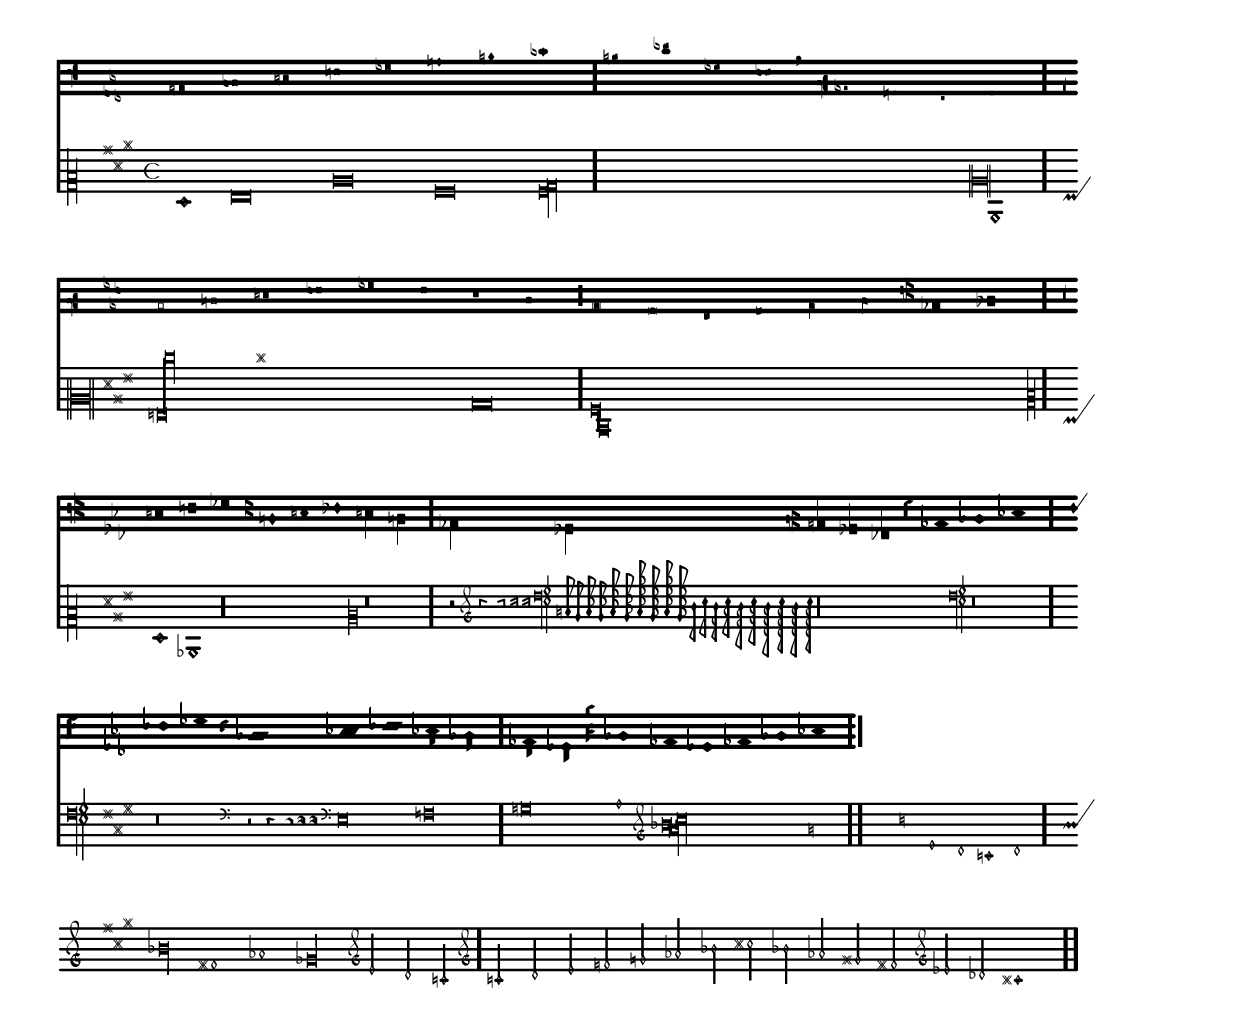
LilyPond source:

\version "2.6.0"
% TODO: split ancient-font into seperate files; possibly in
% different locations.
\header {
texidoc = "@cindex Ancient Font
Here are shown many (all?) of the symbols that are
included in LilyPond's support of ancient notation.
"
}


upperStaff = \context GregorianStaff = "upperStaff" <<
  \context GregorianVoice <<
    \set Score.timing = ##f
%   \set Score.forceAccidental = ##t %%%%%%%% FIXME: what happened to this property?

    \override Staff.StaffSymbol  #'line-count = #4

     \transpose c c {
	\override Staff.KeySignature  #'style = #'vaticana
	\override Staff.Accidental  #'style = #'vaticana
	\override NoteHead  #'style = #'vaticana.punctum
	\key es \major
	\clef "vaticana-fa2"
	c!1 des! e! f! ges!

	\override NoteHead  #'style = #'vaticana.inclinatum
	a! b! ces'
	\override Staff.BarLine  #'bar-size = #3.0 \bar "|"
%	\break % 1 (8*1)

	\override NoteHead  #'style = #'vaticana.quilisma
	b! des'! ges! fes!
	\breathe
	\clef "vaticana-fa1"
	\override NoteHead  #'style = #'vaticana.plica
	es d
	\override NoteHead  #'style = #'vaticana.reverse.plica
	c d
	\override Staff.BarLine  #'bar-size = #3.0 \bar "|"
%	\break %2 (8*1)

	\override NoteHead  #'style = #'vaticana.punctum.cavum
	es f
	\override NoteHead  #'style = #'vaticana.lpes
	g as
	\override NoteHead  #'style = #'vaticana.upes
	bes as
	\override NoteHead  #'style = #'vaticana.vupes
	g f
	\override NoteHead  #'style = #'vaticana.linea.punctum
	\override Staff.BarLine  #'bar-size = #2.0 \bar "|"
%	\break % 3 (8*1)

	es d
	\override NoteHead  #'style = #'vaticana.epiphonus
	c d
	\override NoteHead  #'style = #'vaticana.cephalicus
	es f

	\override Staff.KeySignature  #'style = #'medicaea
	\override Staff.Accidental  #'style = #'medicaea
	\override Staff.Custos  #'style = #'medicaea
	\override NoteHead  #'style = #'medicaea.punctum
	\clef "medicaea-fa2"
	ces! des!
	\override Staff.BarLine  #'bar-size = #3.0 \bar "|"
%	\break % 4 (8*1)

	e! f! ges!
	\clef "medicaea-do2"
	\override NoteHead  #'style = #'medicaea.inclinatum
	a! b! ces'!
	\override NoteHead  #'style = #'medicaea.virga
	b! a!
	\override Staff.BarLine  #'bar-size = #3.0 \bar "|"
%	\break % 5 (8*1)

	ges! fes!
	\clef "medicaea-fa1"
	\override NoteHead  #'style = #'medicaea.rvirga
	e! des! ces!

	\override Staff.KeySignature  #'style = #'hufnagel
	\override Staff.Accidental  #'style = #'hufnagel
	\override Staff.Custos  #'style = #'hufnagel
	\override NoteHead  #'style = #'hufnagel.punctum
	\clef "hufnagel-fa2"
	ces! des! es!
	\override Staff.BarLine  #'bar-size = #3.0 \bar "|"
%	\break % 6 (8*1)

	fes! ges!
	\clef "hufnagel-do2"
	\override NoteHead  #'style = #'hufnagel.lpes
	as! bes! ces'!
	\override NoteHead  #'style = #'hufnagel.virga
	bes! as!
	\override Staff.BarLine  #'bar-size = #3.0 \bar "|"
%	\break % 7 (8*1)

	ges! fes!
	\clef "hufnagel-do-fa"
	\override NoteHead  #'style = #'hufnagel.punctum
	es! des! ces! des! es! fes!
	\bar "||"
%	\break % 8 (8*1)

	s32*1
%	\break % 12 (32*1)
    }
  >>
>>

lowerStaff = \context MensuralStaff = "lowerStaff" <<
  \context MensuralVoice <<
    
    % this is broken until further notice -- see refman
    % \override Staff.StaffSymbol  #'line-count = #5
    \context Staff \applyoutput #(outputproperty-compatibility (make-type-checker 'staff-symbol-interface) 'line-count 5)

     \transpose c c {
	\set autoBeaming = ##f
	\override NoteHead  #'style = #'neomensural
	\override Rest  #'style = #'neomensural
	\key a \major

% FIXME: lily crashes on some (invalid?) ligatures with:
%   ERROR: In procedure gh_scm2int:
%   ERROR: Wrong type argument in position 1: ()

% FIXME: lily emits "Programming error: Infinity or NaN encountered"
% on many ligatures such as BB.

	cis'1 d'\breve gis'\breve e'\breve \[ e'\longa fis'\longa \]
	\set Staff.forceClef = ##t
	\clef "neomensural-c2"
	cis1
	\bar "|"
%	\break % 2 (16*1)

	\[ g\breve dis''\longa \]
	b\breve \[ a\longa d\longa \]
	\clef "petrucci-c2"
%	\break % 4 (16*1)

	fis1 ces1
	\clef "petrucci-c2"
	r\longa
	\set Staff.forceClef = ##t
	\clef "mensural-c2"
	r\breve
	\bar "|"
%	\break % 5 (8*1)

	r2
	\clef "mensural-g"
	r4 r8 r16 r16
	\override NoteHead  #'style = #'mensural
	\override Stem  #'flag-style = #'mensural
	\override Stem  #'thickness = #1.0
	\override Rest  #'style = #'mensural
	\clef "petrucci-f"
	c8 b, c16 b, c32 b, c64 b, c64 b,
	d8 e  d16 e  d32 e  d64 e  d64 e
	r\longa
	\set Staff.forceClef = ##t
	\clef "petrucci-f"
	r\breve
	\bar "|"
%	\break % 6 (8*1)

	r\breve 
	\clef "mensural-f"
	% FIXME: must set Stem flag-style to #'neomensural to avoid
	% segmentation fault on r8/r16/r32.  (Strange: what has
	% Stem flag-style to do with mensural rests?)
	\override Stem  #'flag-style = #'neomensural
	% FIXME: produces warnings about "flag `neomensurald4' (or 3) not found".
	r2 r4 r8 r16 r16
	\override Stem  #'flag-style = #'mensural
	\set Staff.forceClef = ##t
	\clef "mensural-f"
	e\breve f g a1
	\clef "mensural-g"
%	\break % 7 (8*1)

	\[ bes'!\longa a'!\longa c''!\longa \]
	e'1 d' c' d' \bar "|"
	\bar "|"
%	\break % 9 (16*1)

	bes'!\longa fis'!1 as'!1 ges'!\longa % lig
	\set Staff.forceClef = ##t
	\clef "mensural-g"
	e'2 d' c' \bar "|"
%	\break % 11 (16*1)

	\set Staff.forceClef = ##t
	\clef "petrucci-g"
	c'2 d' e' f'
	\clef "petrucci-g"
	g' as'! bes'! cis''!
	bes'! as'! gis'! fis'!
	\set Staff.forceClef = ##t
	\clef "mensural-g"
	es'! des'! cis'!1 \bar "||"
%	\break % 12 (8*1)
    }
  >>
>>

\paper {
	linethickness = #(/ staffspace 5.0)
}

\score {
    \context Score <<
	\upperStaff
	\lowerStaff
    >>
    \layout {
% do we want to keep these settings? -gp
	linewidth = 17.25\cm
	textheight = 26.0\cm
	indent = 0.0
	\context {
	    \Score
	    \accepts MensuralStaff
	    \accepts GregorianStaff
%	    timing = ##f %%%%%%%% FIXME: this has no effect
	}
	\context {
	    \Voice
	    \name MensuralVoice
	    \alias Voice
	    \remove Ligature_bracket_engraver
	    \consists Mensural_ligature_engraver
	    \override NoteHead #'style = #'mensural
%	    \override Stem #'flag-style = #'mensural %%%%%%%% FIXME: this core dumps
	    \override Stem #'thickness = #1.0
	    \override Rest #'style = #'mensural
	    autoBeaming = ##f
	}
	\context {
	    \Voice
	    \name GregorianVoice
	    \alias Voice
	    \remove Ligature_bracket_engraver
%	    \consists Gregorian_ligature_engraver %%%%%%%% TODO: not yet implemented
	    \override NoteHead #'style = #'vaticana.punctum
	    autoBeaming = ##f
	}
	\context {
	    \Staff
	    \name MensuralStaff
	    \alias Staff
	    \accepts MensuralVoice
	    \consists Custos_engraver
	    \override TimeSignature #'style = #'mensural
	    \override KeySignature #'style = #'mensural
	    \override Accidental #'style = #'mensural
	    \override Custos #'style = #'mensural
	    \override Custos #'neutral-position = #3
	    \override Custos #'neutral-direction = #-1
	    clefGlyph = #"clefs.petrucci.c2"
	    clefPosition = #-2
	    clefOctavation = #0 
	}
	\context {
	    \Staff
	    \name GregorianStaff
	    \alias Staff
	    \accepts GregorianVoice
	    \consists Custos_engraver
	    \remove Time_signature_engraver
	    \override StaffSymbol #'thickness = #2.0
	    \override StaffSymbol #'line-count = #4
	    \override KeySignature #'style = #'vaticana
	    \override Accidental #'style = #'vaticana
	    \override Custos #'style = #'vaticana
	    \override Custos #'neutral-position = #4
	    \override Custos #'neutral-direction = #-1
	    clefGlyph = #"clefs.vaticana.do"
	    clefPosition = #1
	    clefOctavation = #0 
	}
	\context {
	    \RemoveEmptyStaffContext
	    \accepts MensuralVoice
	    \accepts GregorianVoice
        }
    }
}

